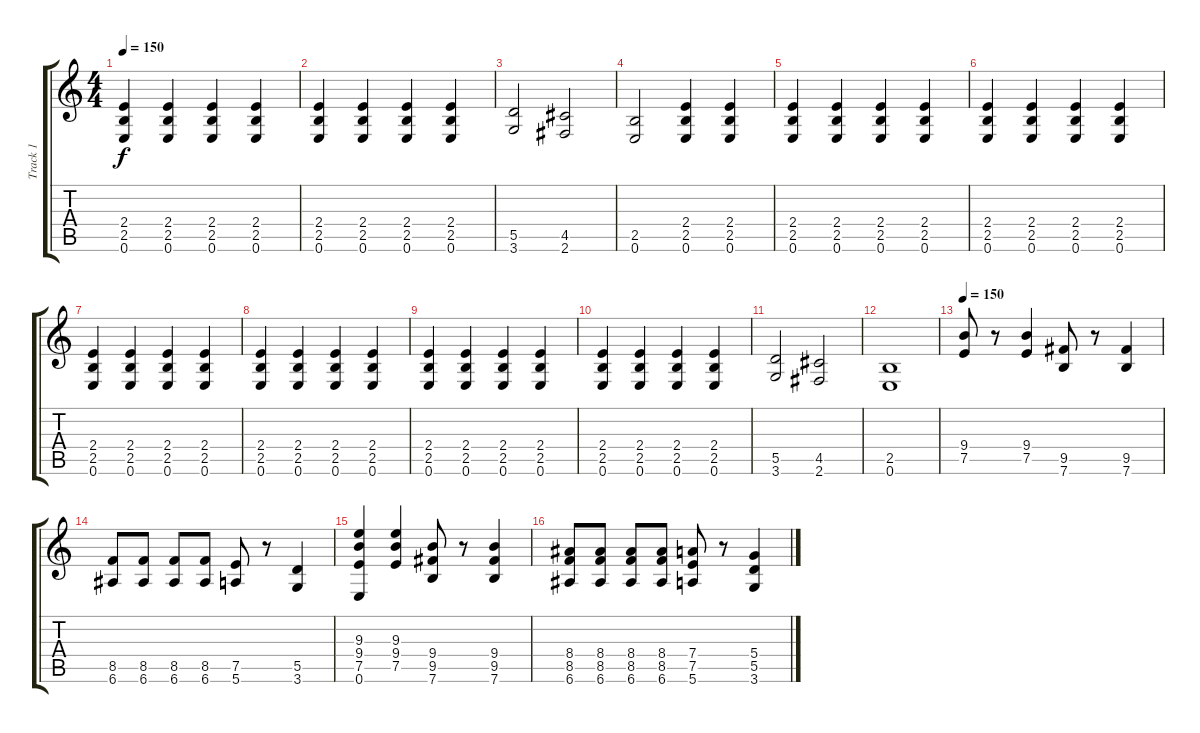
\track ("Track 1" "Track 1") {instrument distortionguitar}
\staff {score tabs}
\tuning (E4 B3 G3 D3 A2 E2) {hide}
\ts (4 4)
\tempo 150
\clef g2
\ks c
(2.4 2.5 0.6).4{dy f} (2.4 2.5 0.6).4 (2.4 2.5 0.6).4 (2.4 2.5 0.6).4 |
(2.4 2.5 0.6).4 (2.4 2.5 0.6).4 (2.4 2.5 0.6).4 (2.4 2.5 0.6).4 |
(5.5 3.6).2 (4.5 2.6).2 |
(2.5 0.6).2 (2.4 2.5 0.6).4 (2.4 2.5 0.6).4 |
(2.4 2.5 0.6).4 (2.4 2.5 0.6).4 (2.4 2.5 0.6).4 (2.4 2.5 0.6).4 |
(2.4 2.5 0.6).4 (2.4 2.5 0.6).4 (2.4 2.5 0.6).4 (2.4 2.5 0.6).4 |
(2.4 2.5 0.6).4 (2.4 2.5 0.6).4 (2.4 2.5 0.6).4 (2.4 2.5 0.6).4 |
(2.4 2.5 0.6).4 (2.4 2.5 0.6).4 (2.4 2.5 0.6).4 (2.4 2.5 0.6).4 |
(2.4 2.5 0.6).4 (2.4 2.5 0.6).4 (2.4 2.5 0.6).4 (2.4 2.5 0.6).4 |
(2.4 2.5 0.6).4 (2.4 2.5 0.6).4 (2.4 2.5 0.6).4 (2.4 2.5 0.6).4 |
(5.5 3.6).2 (4.5 2.6).2 |
(2.5 0.6).1 |
\tempo 150
(9.4 7.5).8{volume 16 instrument distortionguitar} r.8 (9.4 7.5).4 (9.5 7.6).8 r.8 (9.5 7.6).4 |
(8.5 6.6).8 (8.5 6.6).8 (8.5 6.6).8 (8.5 6.6).8 (7.5 5.6).8 r.8 (5.5 3.6).4 |
(9.3 9.4 7.5 0.6).4 (9.3 9.4 7.5).4 (9.4 9.5 7.6).8 r.8 (9.4 9.5 7.6).4 |
(8.4 8.5 6.6).8 (8.4 8.5 6.6).8 (8.4 8.5 6.6).8 (8.4 8.5 6.6).8 (7.4 7.5 5.6).8 r.8 (5.4 5.5 3.6).4
